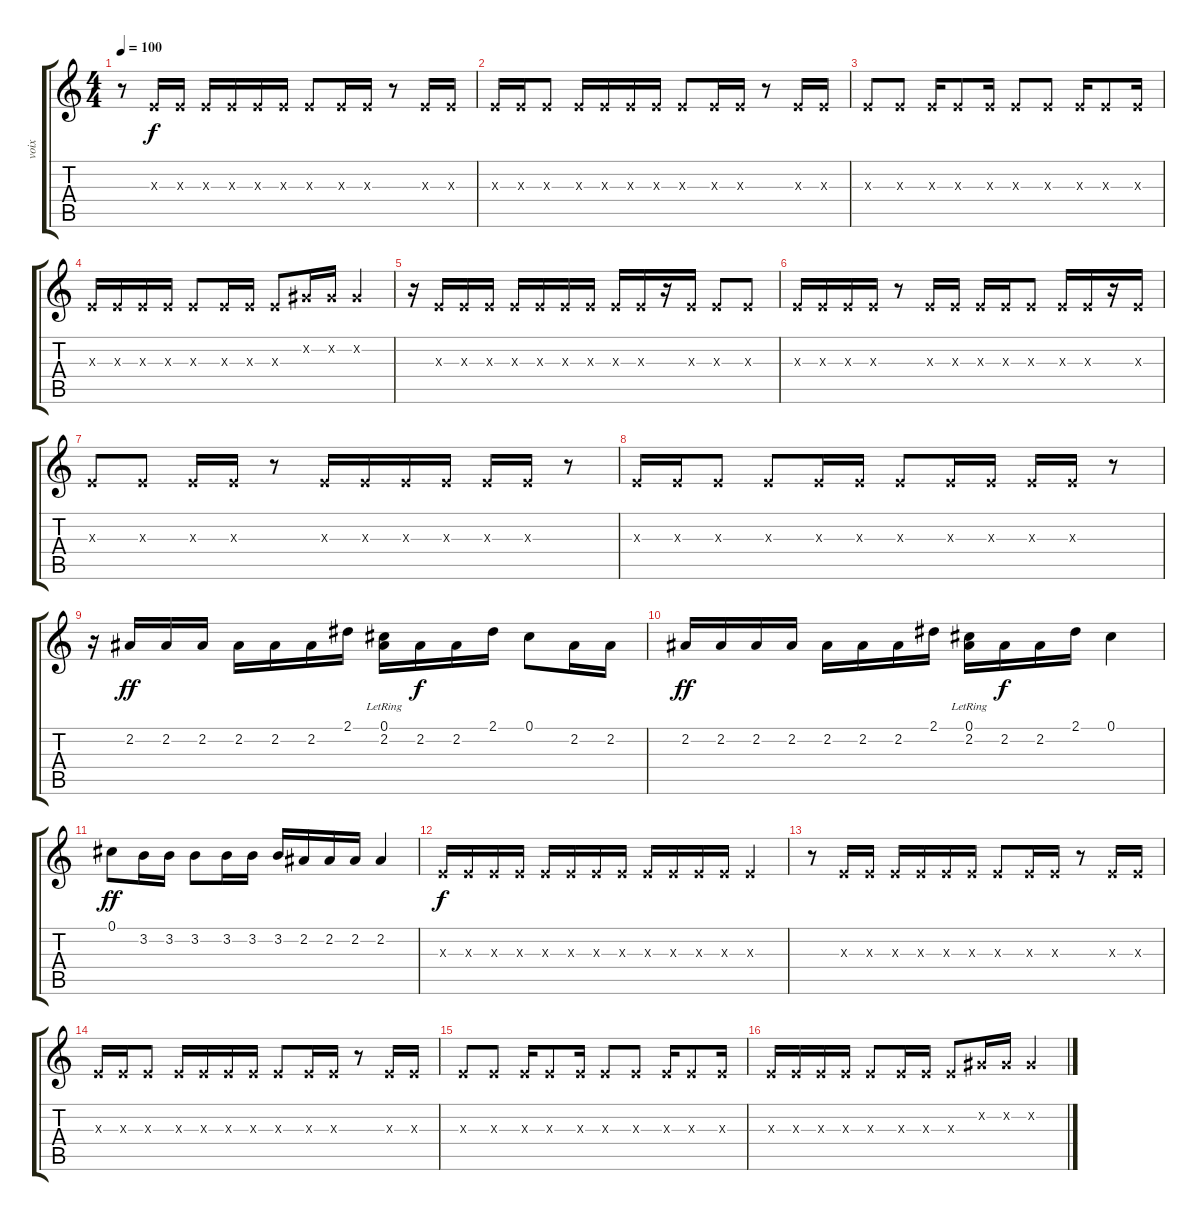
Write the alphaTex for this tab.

\track ("voix" "voix") {instrument guitarharmonics}
\staff {score tabs}
\tuning (Db4 Ab3 E3 B2 Gb2 Db2) {hide}
\ts (4 4)
\tempo 100
\clef g2
\ks c
r.8{dy f} 0.3{x}.16 0.3{x}.16 0.3{x}.16 0.3{x}.16 0.3{x}.16 0.3{x}.16 0.3{x}.8 0.3{x}.16 0.3{x}.16 r.8 0.3{x}.16 0.3{x}.16 |
0.3{x}.16 0.3{x}.16 0.3{x}.8 0.3{x}.16 0.3{x}.16 0.3{x}.16 0.3{x}.16 0.3{x}.8 0.3{x}.16 0.3{x}.16 r.8 0.3{x}.16 0.3{x}.16 |
0.3{x}.8 0.3{x}.8 0.3{x}.16 0.3{x}.8 0.3{x}.16 0.3{x}.8 0.3{x}.8 0.3{x}.16 0.3{x}.8 0.3{x}.16 |
0.3{x}.16 0.3{x}.16 0.3{x}.16 0.3{x}.16 0.3{x}.8 0.3{x}.16 0.3{x}.16 0.3{x}.8 0.2{x}.16 0.2{x}.16 0.2{x}.4 |
r.16 0.3{x}.16 0.3{x}.16 0.3{x}.16 0.3{x}.16 0.3{x}.16 0.3{x}.16 0.3{x}.16 0.3{x}.16 0.3{x}.16 r.16 0.3{x}.16 0.3{x}.8 0.3{x}.8 |
0.3{x}.16 0.3{x}.16 0.3{x}.16 0.3{x}.16 r.8 0.3{x}.16 0.3{x}.16 0.3{x}.16 0.3{x}.16 0.3{x}.8 0.3{x}.16 0.3{x}.16 r.16 0.3{x}.16 |
0.3{x}.8 0.3{x}.8 0.3{x}.16 0.3{x}.16 r.8 0.3{x}.16 0.3{x}.16 0.3{x}.16 0.3{x}.16 0.3{x}.16 0.3{x}.16 r.8 |
0.3{x}.16 0.3{x}.16 0.3{x}.8 0.3{x}.8 0.3{x}.16 0.3{x}.16 0.3{x}.8 0.3{x}.16 0.3{x}.16 0.3{x}.16 0.3{x}.16 r.8 |
r.16{instrument violin} 2.2.16{dy ff} 2.2.16 2.2.16 2.2.16 2.2.16 2.2.16 2.1.16 (0.1{lr} 2.2).16 2.2.16{dy f} 2.2.16 2.1.16 0.1.8 2.2.16 2.2.16 |
2.2.16{dy ff instrument violin} 2.2.16 2.2.16 2.2.16 2.2.16 2.2.16 2.2.16 2.1.16 (0.1{lr} 2.2).16 2.2.16{dy f} 2.2.16 2.1.16 0.1.4 |
0.1.8{dy ff instrument violin} 3.2.16 3.2.16 3.2.8 3.2.16 3.2.16 3.2.16 2.2.16 2.2.16 2.2.16 2.2.4 |
0.3{x}.16{dy f instrument guitarharmonics} 0.3{x}.16 0.3{x}.16 0.3{x}.16 0.3{x}.16 0.3{x}.16 0.3{x}.16 0.3{x}.16 0.3{x}.16 0.3{x}.16 0.3{x}.16 0.3{x}.16 0.3{x}.4 |
r.8 0.3{x}.16 0.3{x}.16 0.3{x}.16 0.3{x}.16 0.3{x}.16 0.3{x}.16 0.3{x}.8 0.3{x}.16 0.3{x}.16 r.8 0.3{x}.16 0.3{x}.16 |
0.3{x}.16 0.3{x}.16 0.3{x}.8 0.3{x}.16 0.3{x}.16 0.3{x}.16 0.3{x}.16 0.3{x}.8 0.3{x}.16 0.3{x}.16 r.8 0.3{x}.16 0.3{x}.16 |
0.3{x}.8 0.3{x}.8 0.3{x}.16 0.3{x}.8 0.3{x}.16 0.3{x}.8 0.3{x}.8 0.3{x}.16 0.3{x}.8 0.3{x}.16 |
0.3{x}.16 0.3{x}.16 0.3{x}.16 0.3{x}.16 0.3{x}.8 0.3{x}.16 0.3{x}.16 0.3{x}.8 0.2{x}.16 0.2{x}.16 0.2{x}.4
